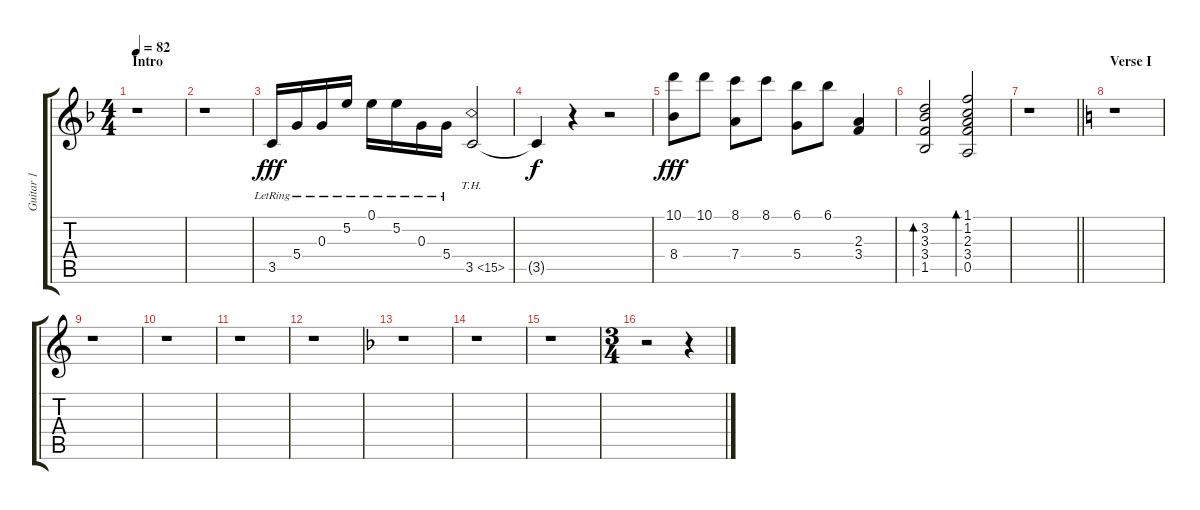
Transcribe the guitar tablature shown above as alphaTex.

\track ("Guitar 1" "Guitar 1") {instrument acousticguitarsteel}
\staff {score tabs}
\tuning (E4 B3 G3 D3 A2 E2) {hide}
\ts (4 4)
\section ("" "Intro")
\tempo 82
\clef g2
\ks f
r.1{dy fff instrument acousticguitarsteel} |
r.1 |
3.5{lr}.16 5.4{lr}.16 0.3{lr}.16 5.2{lr}.16 0.1{lr}.16 5.2{lr}.16 0.3{lr}.16 5.4{lr}.16 3.5{th 12}.2 |
3.5{t}.4{dy f} r.4 r.2 |
(10.1 8.4).8{dy fff} 10.1.8 (8.1 7.4).8 8.1.8 (6.1 5.4).8 6.1.8 (2.3 3.4).4 |
(3.2 3.3 3.4 1.5).2{bd 240} (1.1 1.2 2.3 3.4 0.5).2{bd 240} |
\barLineRight lightlight
r.1 |
\section ("" "Verse I")
\ks c
r.1 |
r.1 |
r.1 |
r.1 |
r.1 |
\ks f
r.1 |
r.1 |
r.1 |
\ts (3 4)
r.2 r.4
